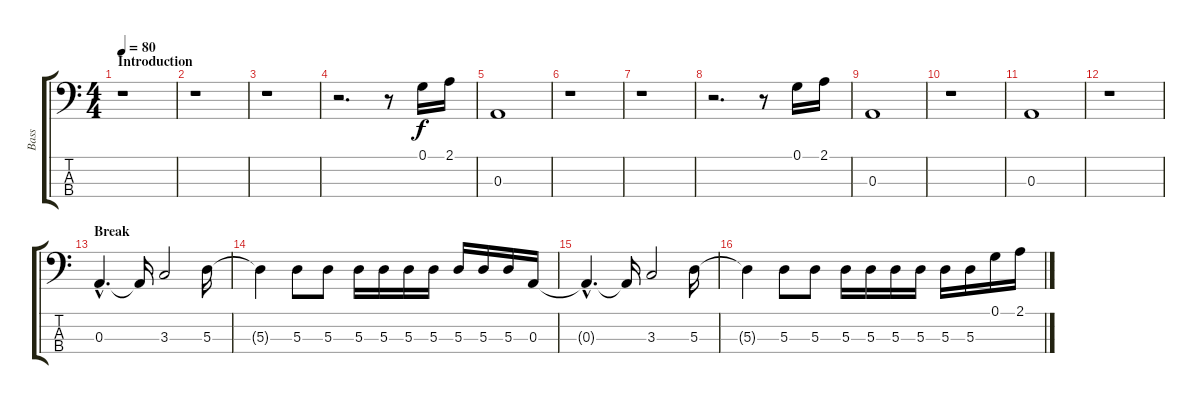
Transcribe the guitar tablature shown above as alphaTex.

\track ("Bass" "Bass") {instrument electricbasspick}
\staff {score tabs}
\tuning (G2 D2 A1 E1) {hide}
\ts (4 4)
\section ("" "Introduction")
\tempo 80
\clef f4
\ks c
r.1{dy f instrument electricbasspick} |
r.1 |
r.1 |
r.2{d} r.8 0.1.16 2.1.16 |
0.3.1 |
r.1 |
r.1 |
r.2{d} r.8 0.1.16 2.1.16 |
0.3.1 |
r.1 |
0.3.1 |
r.1 |
\section ("" "Break")
0.3{hac}.4{d} 0.3{t}.16 3.3.2 5.3.16 |
5.3{t}.4 5.3.8 5.3.8 5.3.16 5.3.16 5.3.16 5.3.16 5.3.16 5.3.16 5.3.16 0.3.16 |
0.3{hac t}.4{d} 0.3{t}.16 3.3.2 5.3.16 |
5.3{t}.4 5.3.8 5.3.8 5.3.16 5.3.16 5.3.16 5.3.16 5.3.16 5.3.16 0.1.16 2.1.16
